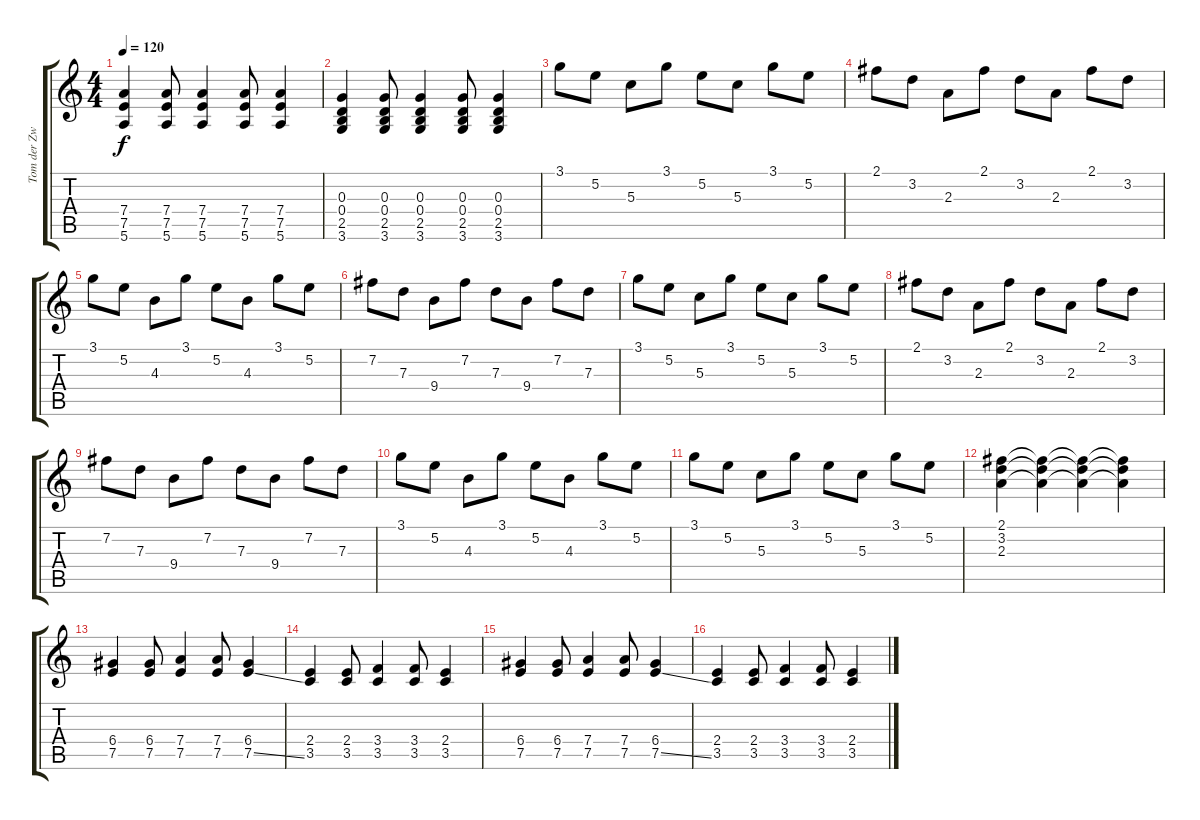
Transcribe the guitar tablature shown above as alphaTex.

\track ("Tom der Zweite" "Tom der Zw") {instrument electricguitarclean}
\staff {score tabs}
\tuning (E4 B3 G3 D3 A2 E2) {hide}
\ts (4 4)
\tempo 120
\clef g2
\ks c
(7.4 7.5 5.6).4{dy f} (7.4 7.5 5.6).8 (7.4 7.5 5.6).4 (7.4 7.5 5.6).8 (7.4 7.5 5.6).4 |
(0.3 0.4 2.5 3.6).4 (0.3 0.4 2.5 3.6).8 (0.3 0.4 2.5 3.6).4 (0.3 0.4 2.5 3.6).8 (0.3 0.4 2.5 3.6).4 |
3.1.8 5.2.8 5.3.8 3.1.8 5.2.8 5.3.8 3.1.8 5.2.8 |
2.1.8 3.2.8 2.3.8 2.1.8 3.2.8 2.3.8 2.1.8 3.2.8 |
3.1.8 5.2.8 4.3.8 3.1.8 5.2.8 4.3.8 3.1.8 5.2.8 |
7.2.8 7.3.8 9.4.8 7.2.8 7.3.8 9.4.8 7.2.8 7.3.8 |
3.1.8 5.2.8 5.3.8 3.1.8 5.2.8 5.3.8 3.1.8 5.2.8 |
2.1.8 3.2.8 2.3.8 2.1.8 3.2.8 2.3.8 2.1.8 3.2.8 |
7.2.8 7.3.8 9.4.8 7.2.8 7.3.8 9.4.8 7.2.8 7.3.8 |
3.1.8 5.2.8 4.3.8 3.1.8 5.2.8 4.3.8 3.1.8 5.2.8 |
3.1.8 5.2.8 5.3.8 3.1.8 5.2.8 5.3.8 3.1.8 5.2.8 |
(2.1 3.2 2.3).4 (2.1{t} 3.2{t} 2.3{t}).4 (2.1{t} 3.2{t} 2.3{t}).4 (2.1{t} 3.2{t} 2.3{t}).4 |
(6.4 7.5).4 (6.4 7.5).8 (7.4 7.5).4 (7.4 7.5).8 (6.4 7.5{ss}).4 |
(2.4 3.5).4 (2.4 3.5).8 (3.4 3.5).4 (3.4 3.5).8 (2.4 3.5).4 |
(6.4 7.5).4 (6.4 7.5).8 (7.4 7.5).4 (7.4 7.5).8 (6.4 7.5{ss}).4 |
(2.4 3.5).4 (2.4 3.5).8 (3.4 3.5).4 (3.4 3.5).8 (2.4 3.5).4
